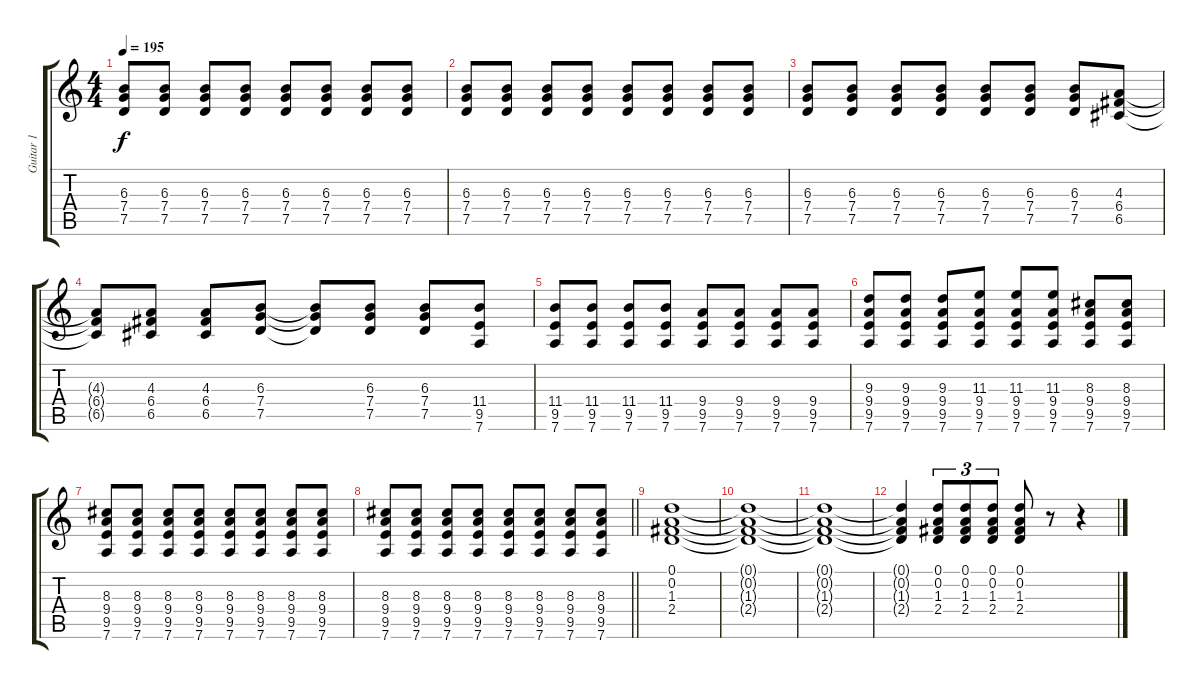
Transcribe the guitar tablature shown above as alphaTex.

\track ("Guitar 1" "Guitar 1") {instrument electricguitarjazz}
\staff {score tabs}
\tuning (D4 A3 F3 C3 G2 D2) {hide}
\ts (4 4)
\tempo 195
\clef g2
\ks c
(6.3{t} 7.4{t} 7.5{t}).8{dy f} (6.3 7.4 7.5).8 (6.3 7.4 7.5).8 (6.3 7.4 7.5).8 (6.3 7.4 7.5).8 (6.3 7.4 7.5).8 (6.3 7.4 7.5).8 (6.3 7.4 7.5).8 |
(6.3 7.4 7.5).8 (6.3 7.4 7.5).8 (6.3 7.4 7.5).8 (6.3 7.4 7.5).8 (6.3 7.4 7.5).8 (6.3 7.4 7.5).8 (6.3 7.4 7.5).8 (6.3 7.4 7.5).8 |
(6.3 7.4 7.5).8 (6.3 7.4 7.5).8 (6.3 7.4 7.5).8 (6.3 7.4 7.5).8 (6.3 7.4 7.5).8 (6.3 7.4 7.5).8 (6.3 7.4 7.5).8 (4.3 6.4 6.5).8 |
(4.3{t} 6.4{t} 6.5{t}).8 (4.3 6.4 6.5).8 (4.3 6.4 6.5).8 (6.3 7.4 7.5).8 (6.3{t} 7.4{t} 7.5{t}).8 (6.3 7.4 7.5).8 (6.3 7.4 7.5).8 (11.4 9.5 7.6).8 |
(11.4 9.5 7.6).8 (11.4 9.5 7.6).8 (11.4 9.5 7.6).8 (11.4 9.5 7.6).8 (9.4 9.5 7.6).8 (9.4 9.5 7.6).8 (9.4 9.5 7.6).8 (9.4 9.5 7.6).8 |
(9.3 9.4 9.5 7.6).8 (9.3 9.4 9.5 7.6).8 (9.3 9.4 9.5 7.6).8 (11.3 9.4 9.5 7.6).8 (11.3 9.4 9.5 7.6).8 (11.3 9.4 9.5 7.6).8 (8.3 9.4 9.5 7.6).8 (8.3 9.4 9.5 7.6).8 |
(8.3 9.4 9.5 7.6).8 (8.3 9.4 9.5 7.6).8 (8.3 9.4 9.5 7.6).8 (8.3 9.4 9.5 7.6).8 (8.3 9.4 9.5 7.6).8 (8.3 9.4 9.5 7.6).8 (8.3 9.4 9.5 7.6).8 (8.3 9.4 9.5 7.6).8 |
\barLineRight lightlight
(8.3 9.4 9.5 7.6).8 (8.3 9.4 9.5 7.6).8 (8.3 9.4 9.5 7.6).8 (8.3 9.4 9.5 7.6).8 (8.3 9.4 9.5 7.6).8 (8.3 9.4 9.5 7.6).8 (8.3 9.4 9.5 7.6).8 (8.3 9.4 9.5 7.6).8 |
(0.1 0.2 1.3 2.4).1 |
(0.1{t} 0.2{t} 1.3{t} 2.4{t}).1 |
(0.1{t} 0.2{t} 1.3{t} 2.4{t}).1 |
(0.1{t} 0.2{t} 1.3{t} 2.4{t}).4 (0.1 0.2 1.3 2.4).8{tu (3 2)} (0.1 0.2 1.3 2.4).8{tu (3 2)} (0.1 0.2 1.3 2.4).8{tu (3 2)} (0.1 0.2 1.3 2.4).8 r.8 r.4
